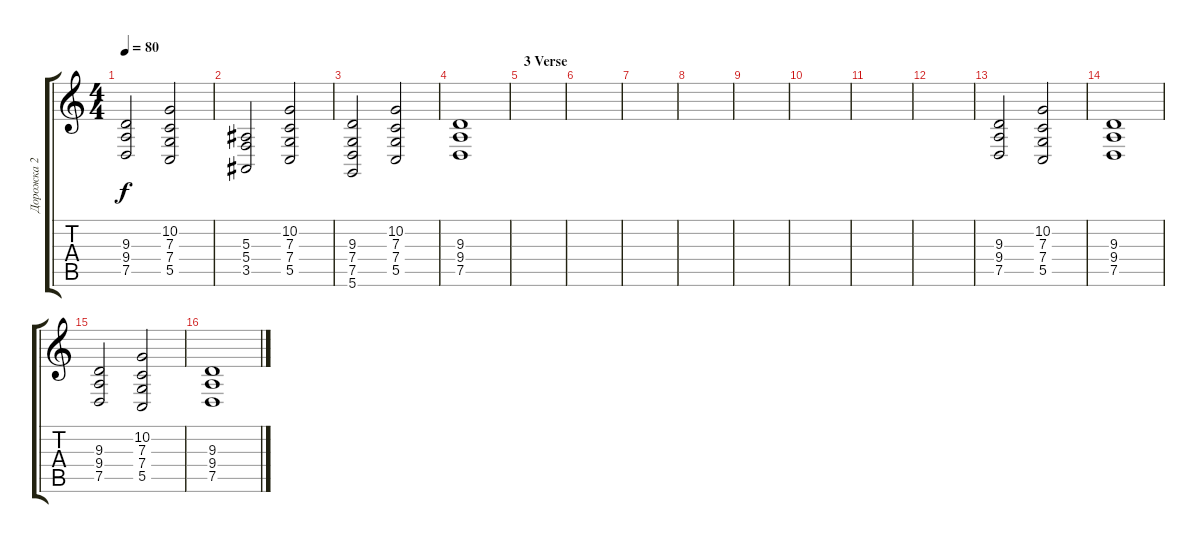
\track ("Дорожка 2" "Дорожка 2") {instrument stringensemble1}
\staff {score tabs}
\tuning (D4 A3 F3 C3 G2 D2) {hide}
\ts (4 4)
\tempo 80
\clef g2
\ks c
(9.3 9.4 7.5).2{dy f} (10.2 7.3 7.4 5.5).2 |
(5.3 5.4 3.5).2 (10.2 7.3 7.4 5.5).2 |
(9.3 7.4 7.5 5.6).2 (10.2 7.3 7.4 5.5).2 |
(9.3 9.4 7.5).1 |
\section ("" "3 Verse")
|
|
|
|
|
|
|
|
(9.3 9.4 7.5).2 (10.2 7.3 7.4 5.5).2 |
(9.3 9.4 7.5).1 |
(9.3 9.4 7.5).2 (10.2 7.3 7.4 5.5).2 |
(9.3 9.4 7.5).1
